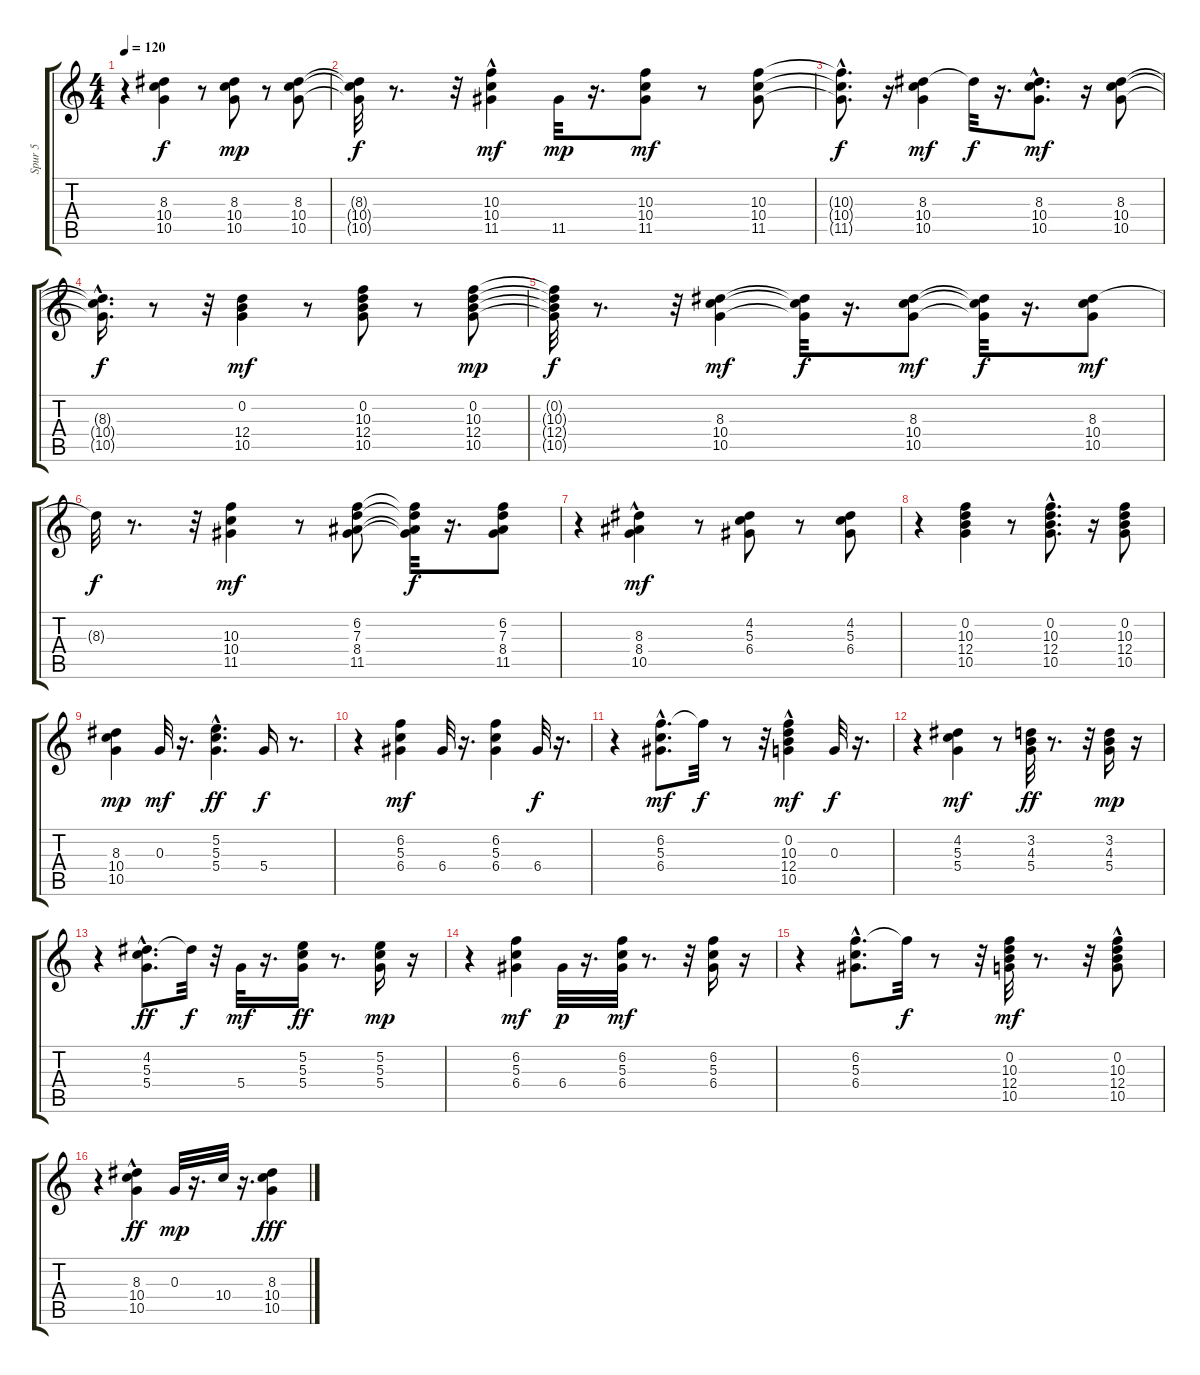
\track ("Spur 5" "Spur 5") {instrument acousticguitarsteel}
\staff {score tabs}
\tuning (E4 B3 G3 D3 A2 E2) {hide}
\ts (4 4)
\tempo 120
\clef g2
\ks c
r.4{dy mf} (8.3 10.4 10.5).4{dy f} r.8 (8.3 10.4 10.5).8{dy mp} r.8 (8.3 10.4 10.5).8 |
(8.3{t} 10.4{t} 10.5{t}).32{dy f} r.8{d} r.32 (10.3 10.4 11.5{hac}).4{dy mf} 11.5.32{dy mp} r.16{d} (10.3 10.4 11.5).8{dy mf} r.8 (10.3 10.4 11.5).8 |
(10.3{hac t} 10.4{t} 11.5{t}).8{d dy f} r.16 (8.3 10.4 10.5).4{dy mf} 8.3{t}.32{dy f} r.16{d} (8.3{hac} 10.4 10.5).8{d dy mf} r.16 (8.3 10.4 10.5).8 |
(8.3{hac t} 10.4{t} 10.5{hac t}).16{d dy f} r.8 r.32 (0.2 12.4 10.5).4{dy mf} r.8 (0.2 10.3 12.4 10.5).8 r.8 (0.2 10.3 12.4 10.5).8{dy mp} |
(0.2{t} 10.3{t} 12.4{t} 10.5{t}).32{dy f} r.8{d} r.32 (8.3 10.4 10.5).4{dy mf} (8.3{t} 10.4{t} 10.5{t}).32{dy f} r.16{d} (8.3 10.4 10.5).8{dy mf} (8.3{t} 10.4{t} 10.5{t}).32{dy f} r.16{d} (8.3 10.4 10.5).8{dy mf} |
8.3{t}.32{dy f} r.8{d} r.32 (10.3 10.4 11.5).4{dy mf} r.8 (6.2 7.3 8.4 11.5).8 (6.2{t} 7.3{t} 8.4{t} 11.5{t}).32{dy f} r.16{d} (6.2 7.3 8.4 11.5).8 |
r.4 (8.3 8.4 10.5{hac}).4{dy mf} r.8 (4.2 5.3 6.4).8 r.8 (4.2 5.3 6.4).8 |
r.4 (0.2 10.3 12.4 10.5).4 r.8 (0.2 10.3{hac} 12.4 10.5).8{d} r.16 (0.2 10.3 12.4 10.5).8 |
(8.3 10.4 10.5).4{dy mp} 0.3.32{dy mf} r.16{d} (5.2{hac} 5.3{hac} 5.4{hac}).4{d dy ff} 5.4.16{dy f} r.8{d} |
r.4 (6.2 5.3 6.4).4{dy mf} 6.4.32 r.16{d} (6.2 5.3 6.4).4 6.4.32{dy f} r.16{d} |
r.4 (6.2{hac} 5.3{hac} 6.4).8{d dy mf} 6.2{t}.32{dy f} r.8 r.32 (0.2 10.3 12.4 10.5{hac}).4{dy mf} 0.3.32{dy f} r.16{d} |
r.4 (4.2 5.3 5.4).4{dy mf} r.8 (3.2 4.3 5.4).32{dy ff} r.8{d} r.32 (3.2 4.3 5.4).16{dy mp} r.16 |
r.4 (4.2{hac} 5.3{hac} 5.4).8{d dy ff} 4.2{t}.32{dy f} r.32 5.4.32{dy mf} r.16{d} (5.2 5.3 5.4).16{dy ff} r.8{d} (5.2 5.3 5.4).16{dy mp} r.16 |
r.4 (6.2 5.3 6.4).4{dy mf} 6.4.32{dy p} r.16{d} (6.2 5.3 6.4).32{dy mf} r.8{d} r.32 (6.2 5.3 6.4).16 r.16 |
r.4 (6.2{hac} 5.3{hac} 6.4).8{d} 6.2{t}.32{dy f} r.8 r.32 (0.2 10.3 12.4 10.5).32{dy mf} r.8{d} r.32 (0.2{hac} 10.3{hac} 12.4 10.5).8 |
r.4 (8.3 10.4{hac} 10.5).4{dy ff} 0.3.32{dy mp} r.16{d} 10.4.32 r.16{d} (8.3 10.4 10.5).4{dy fff}
